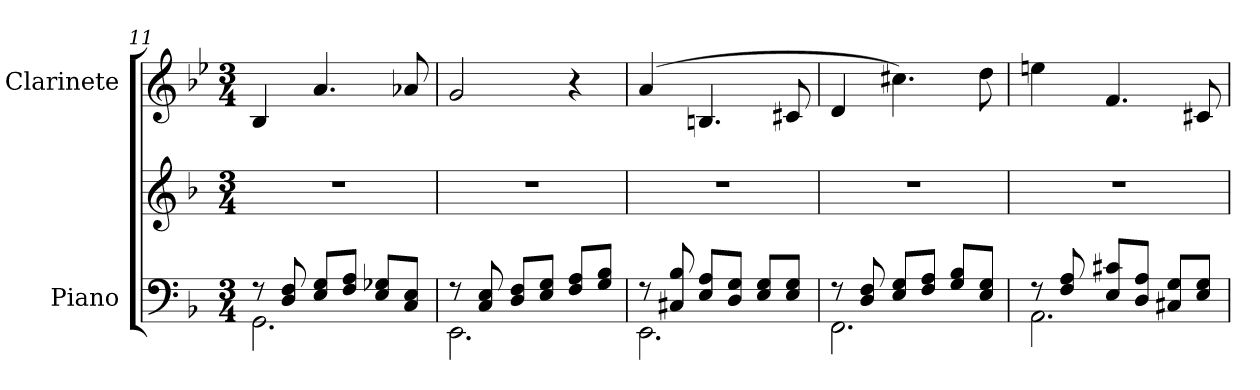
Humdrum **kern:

**kern	**kern	**kern
*part2	*part2	*part1
*staff3	*staff2	*staff1
*I"Piano	*	*I"Clarinete
*I'Pno	*	*I'Cl.
*clefF4	*clefG2	*clefG2
*	*	*ITrd1c2
*k[b-]	*k[b-]	*k[b-e-a-d-]
*M3/4	*M3/4	*M3/4
=11	=11	=11
*^	*	*
8r	2.GG\	2.r	4A-/
8D/ 8F/	.	.	.
8E/ 8G/L	.	.	4.g/
8F/ 8A/J	.	.	.
8E/ 8G-X/L	.	.	.
8C/ 8E/J	.	.	8g-X/
=12	=12	=12	=12
8r	2.EE\	2.r	2f/
8C/ 8E/	.	.	.
8D/ 8F/L	.	.	.
8E/ 8G/J	.	.	.
8F/ 8A/L	.	.	4r
8G/ 8B-/J	.	.	.
!!LO:LB:g=z
=13	=13	=13	=13
8r	2.EE\	2.r	(>4g/
8C#X/ 8B-/	.	.	.
8E/ 8A/L	.	.	4.An/
8D/ 8G/J	.	.	.
8E/ 8G/L	.	.	.
8E/ 8G/J	.	.	8Bn/
=14	=14	=14	=14
8r	2.FF\	2.r	4c/
8D/ 8F/	.	.	.
8E/ 8G/L	.	.	4.bn\)
8F/ 8A/J	.	.	.
8G/ 8B-/L	.	.	.
8E/ 8G/J	.	.	8cc\
=15	=15	=15	=15
8r	2.AA\	2.r	4ddn\
8F/ 8A/	.	.	.
8E/ 8c#X/L	.	.	4.e-/
8D/ 8A/J	.	.	.
8C#X/ 8G/L	.	.	.
8E/ 8G/J	.	.	8Bn/
*v	*v	*	*
=	=	=
*-	*-	*-
